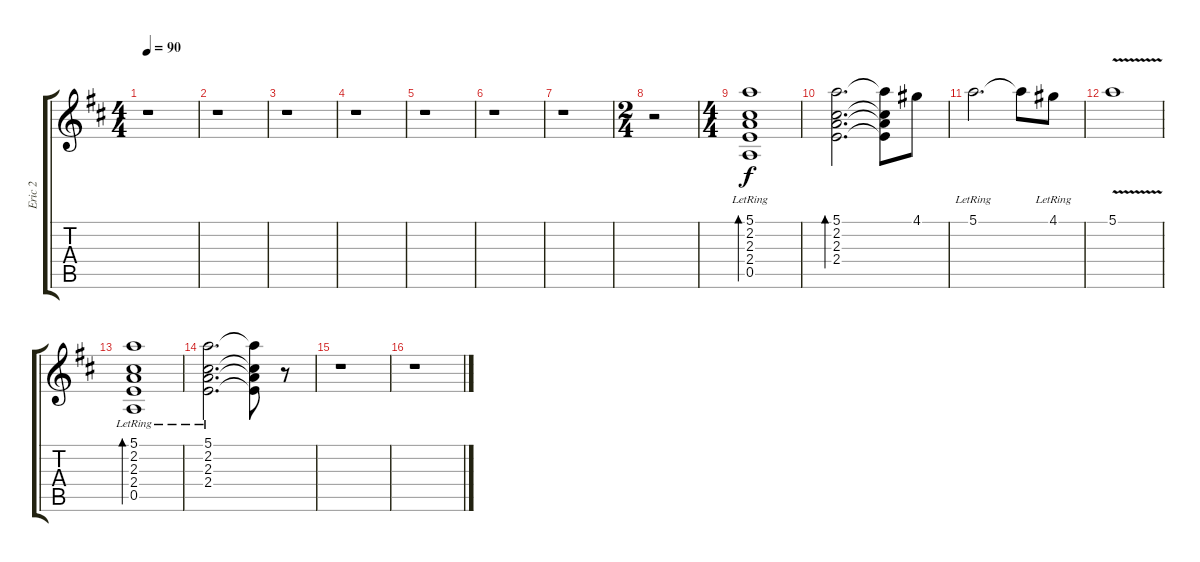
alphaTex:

\track ("Eric 2" "Eric 2") {instrument acousticguitarnylon}
\staff {score tabs}
\tuning (E4 B3 G3 D3 A2 E2) {hide}
\ts (4 4)
\tempo 90
\clef g2
\ks d
r.1{dy f} |
r.1 |
r.1 |
r.1 |
r.1 |
r.1 |
r.1 |
\ts (2 4)
r.2 |
\ts (4 4)
(5.1{lr} 2.2{lr} 2.3{lr} 2.4{lr} 0.5{lr}).1{bd 30} |
(5.1 2.2 2.3 2.4).2{d bd 30} (5.1{t} 2.2{t} 2.3{t} 2.4{t}).8 4.1.8 |
5.1{lr}.2{d} 5.1{t}.8 4.1{lr}.8 |
5.1{v}.1 |
(5.1{lr} 2.2{lr} 2.3{lr} 2.4{lr} 0.5{lr}).1{bd 30} |
(5.1{lr} 2.2{lr} 2.3{lr} 2.4{lr}).2{d} (5.1{t} 2.2{t} 2.3{t} 2.4{t}).8 r.8 |
r.1 |
r.1
